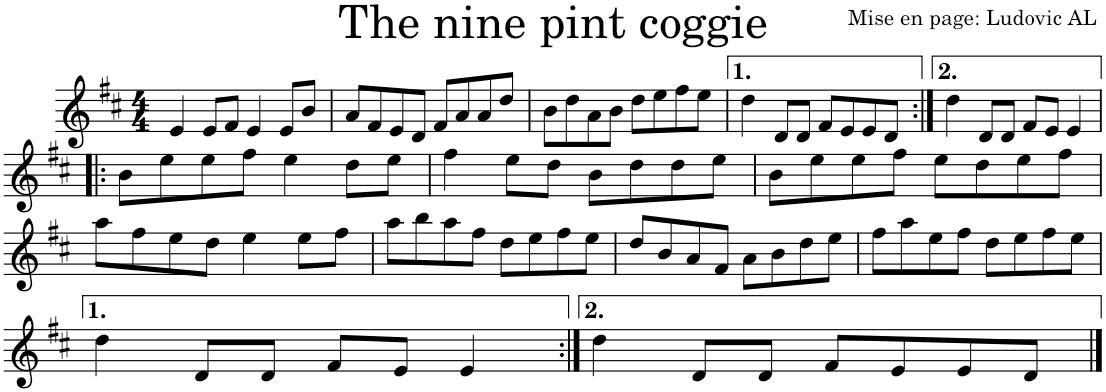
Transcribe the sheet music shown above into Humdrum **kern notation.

**kern
*part1
*staff1
*I"Violon
*I'Vln.
*clefG2
*k[f#c#]
*M4/4
=1
4e/
8e/L
8f#/J
4e/
8e/L
8b/J
=2
8a/L
8f#/
8e/
8d/J
8f#/L
8a/
8a/
8dd/J
=3
8b\L
8dd\
8a\
8b\J
8dd\L
8ee\
8ff#\
8ee\J
=4
4dd\
8d/L
8d/J
8f#/L
8e/
8e/
8d/J
=5:|!
4dd\
8d/L
8d/J
8f#/L
8e/J
4e/
!!LO:LB:g=z
=6!|:
8b\L
8ee\
8ee\
8ff#\J
4ee\
8dd\L
8ee\J
=7
4ff#\
8ee\L
8dd\J
8b\L
8dd\
8dd\
8ee\J
=8
8b\L
8ee\
8ee\
8ff#\J
8ee\L
8dd\
8ee\
8ff#\J
!!LO:LB:g=z
=9
8aa\L
8ff#\
8ee\
8dd\J
4ee\
8ee\L
8ff#\J
=10
8aa\L
8bb\
8aa\
8ff#\J
8dd\L
8ee\
8ff#\
8ee\J
=11
8dd/L
8b/
8a/
8f#/J
8a\L
8b\
8dd\
8ee\J
=12
8ff#\L
8aa\
8ee\
8ff#\J
8dd\L
8ee\
8ff#\
8ee\J
!!LO:LB:g=z
=13
4dd\
8d/L
8d/J
8f#/L
8e/J
4e/
=14:|!
4dd\
8d/L
8d/J
8f#/L
8e/
8e/
8d/J
==
*-
